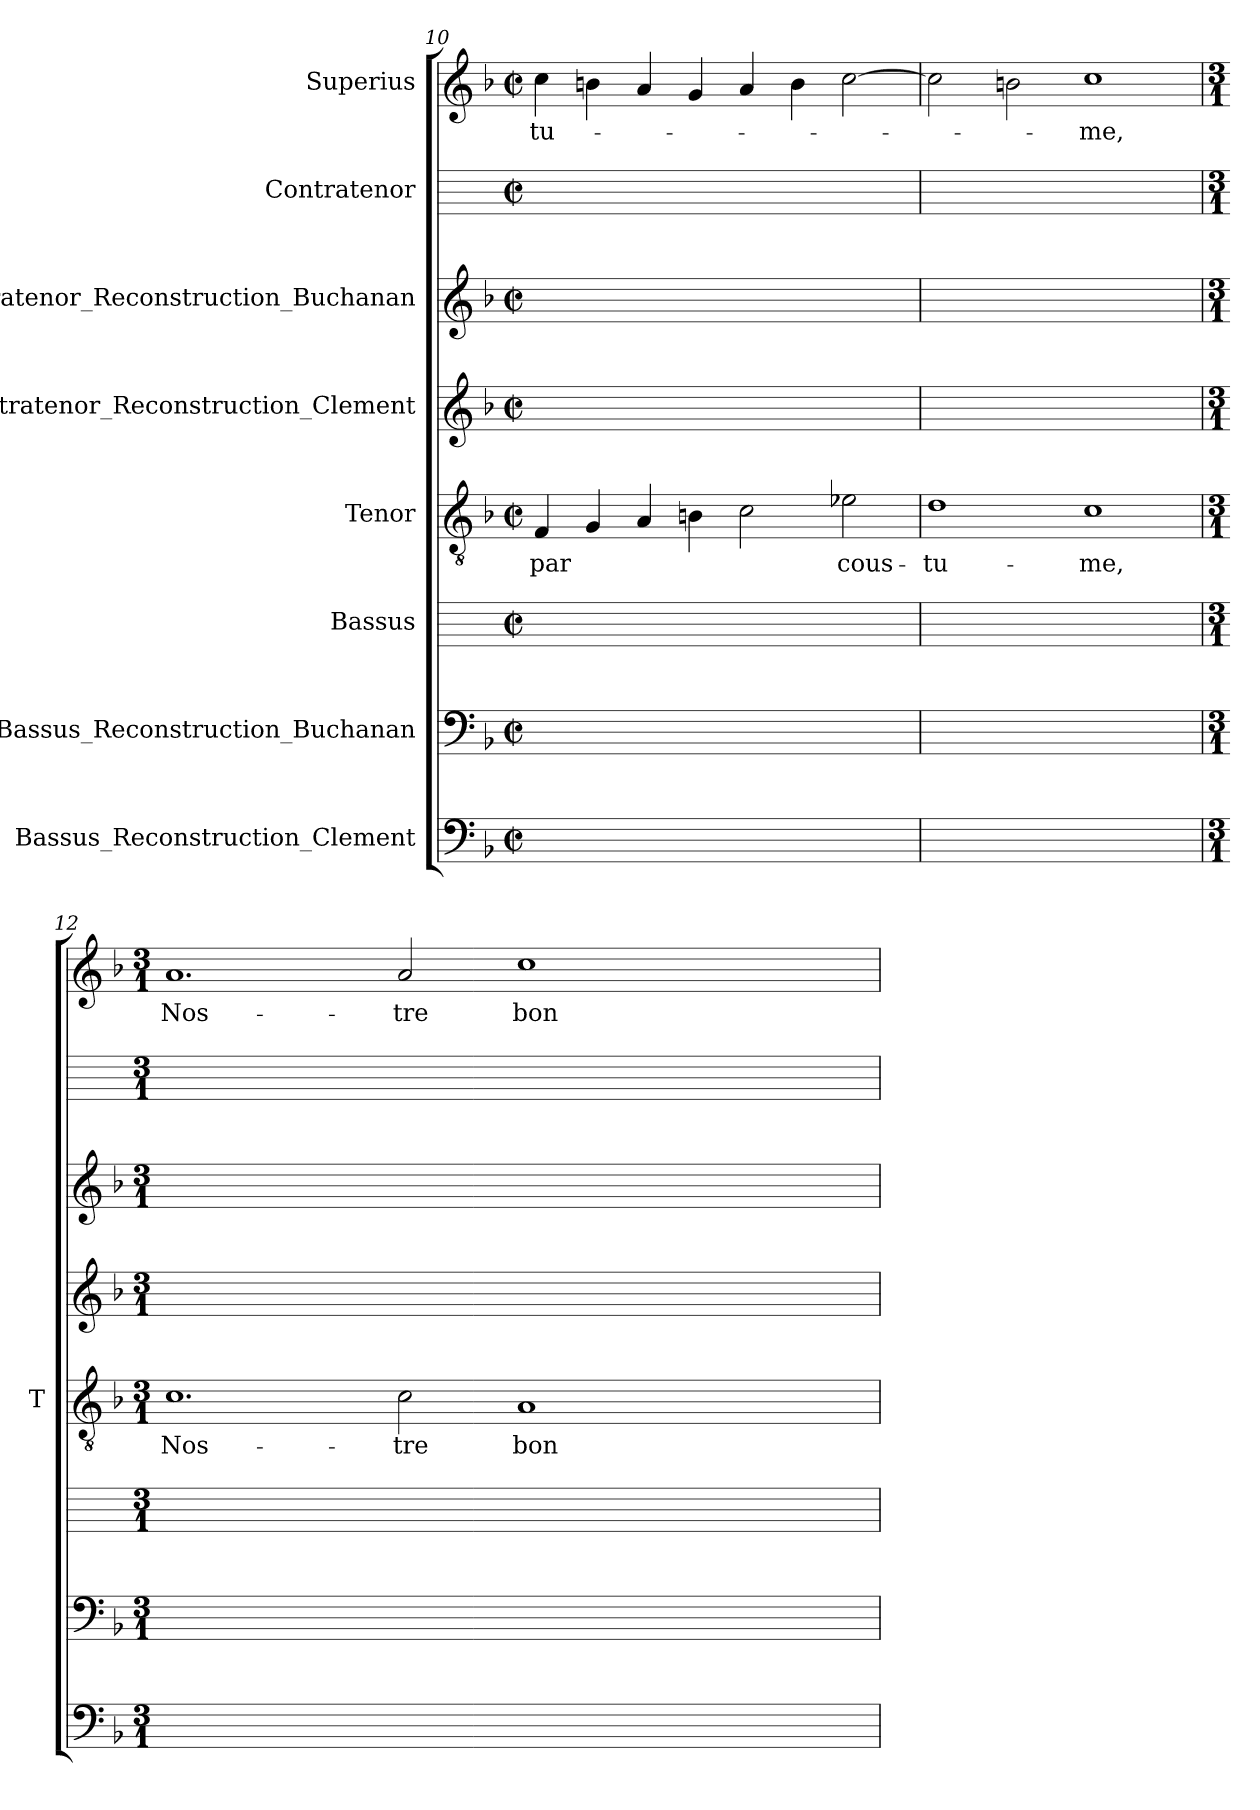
**kern	**kern	**kern	**kern	**text	**kern	**kern	**kern	**kern	**text
*part8	*part7	*part6	*part5	*part5	*part4	*part3	*part2	*part1	*part1
*staff8	*staff7	*staff6	*staff5	*staff5	*staff4	*staff3	*staff2	*staff1	*staff1
*I"Bassus_Reconstruction_Clement	*I"Bassus_Reconstruction_Buchanan	*I"Bassus	*I"Tenor	*	*I"Contratenor_Reconstruction_Clement	*I"Contratenor_Reconstruction_Buchanan	*I"Contratenor	*I"Superius	*
*	*	*	*I'T	*	*	*	*	*	*
*clefF4	*clefF4	*	*clefGv2	*	*clefG2	*clefG2	*	*clefG2	*
*k[b-]	*k[b-]	*	*k[b-]	*	*k[b-]	*k[b-]	*	*k[b-]	*
*F:	*F:	*	*F:	*	*F:	*F:	*	*F:	*
*M2/2	*M2/2	*M2/2	*M2/2	*	*M2/2	*M2/2	*M2/2	*M2/2	*
*met(c|)	*met(c|)	*met(c|)	*met(c|)	*	*met(c|)	*met(c|)	*met(c|)	*met(c|)	*
=10	=10	=10	=10	=10	=10	=10	=10	=10	=10
1ryy	1ryy	1ryy	4F	-par	1ryy	1ryy	1ryy	4cc	tu-
.	.	.	4G	.	.	.	.	4b	.
.	.	.	4A	.	.	.	.	4a	.
.	.	.	4B	.	.	.	.	4g	.
1ryy	1ryy	1ryy	2c	.	1ryy	1ryy	1ryy	4a	.
.	.	.	.	.	.	.	.	4b	.
.	.	.	2e-X	cous-	.	.	.	[2cc	.
!!LO:PB:g=z
=11	=11	=11	=11	=11	=11	=11	=11	=11	=11
1ryy	1ryy	1ryy	1d	tu-	1ryy	1ryy	1ryy	2cc]	.
.	.	.	.	.	.	.	.	2bn	.
1ryy	1ryy	1ryy	1c	-me,	1ryy	1ryy	1ryy	1cc	-me,
=12	=12	=12	=12	=12	=12	=12	=12	=12	=12
*M3/1	*M3/1	*M3/1	*M3/1	*	*M3/1	*M3/1	*M3/1	*M3/1	*
0.ryy	0.ryy	0.ryy	1.c	Nos-	0.ryy	0.ryy	0.ryy	1.a	Nos-
.	.	.	2c	-tre	.	.	.	2a	-tre
.	.	.	1A	-bon	.	.	.	1cc	-bon
1ryy	1ryy	1ryy	1ryy	.	1ryy	1ryy	1ryy	1ryy	.
=	=	=	=	=	=	=	=	=	=
*-	*-	*-	*-	*-	*-	*-	*-	*-	*-
